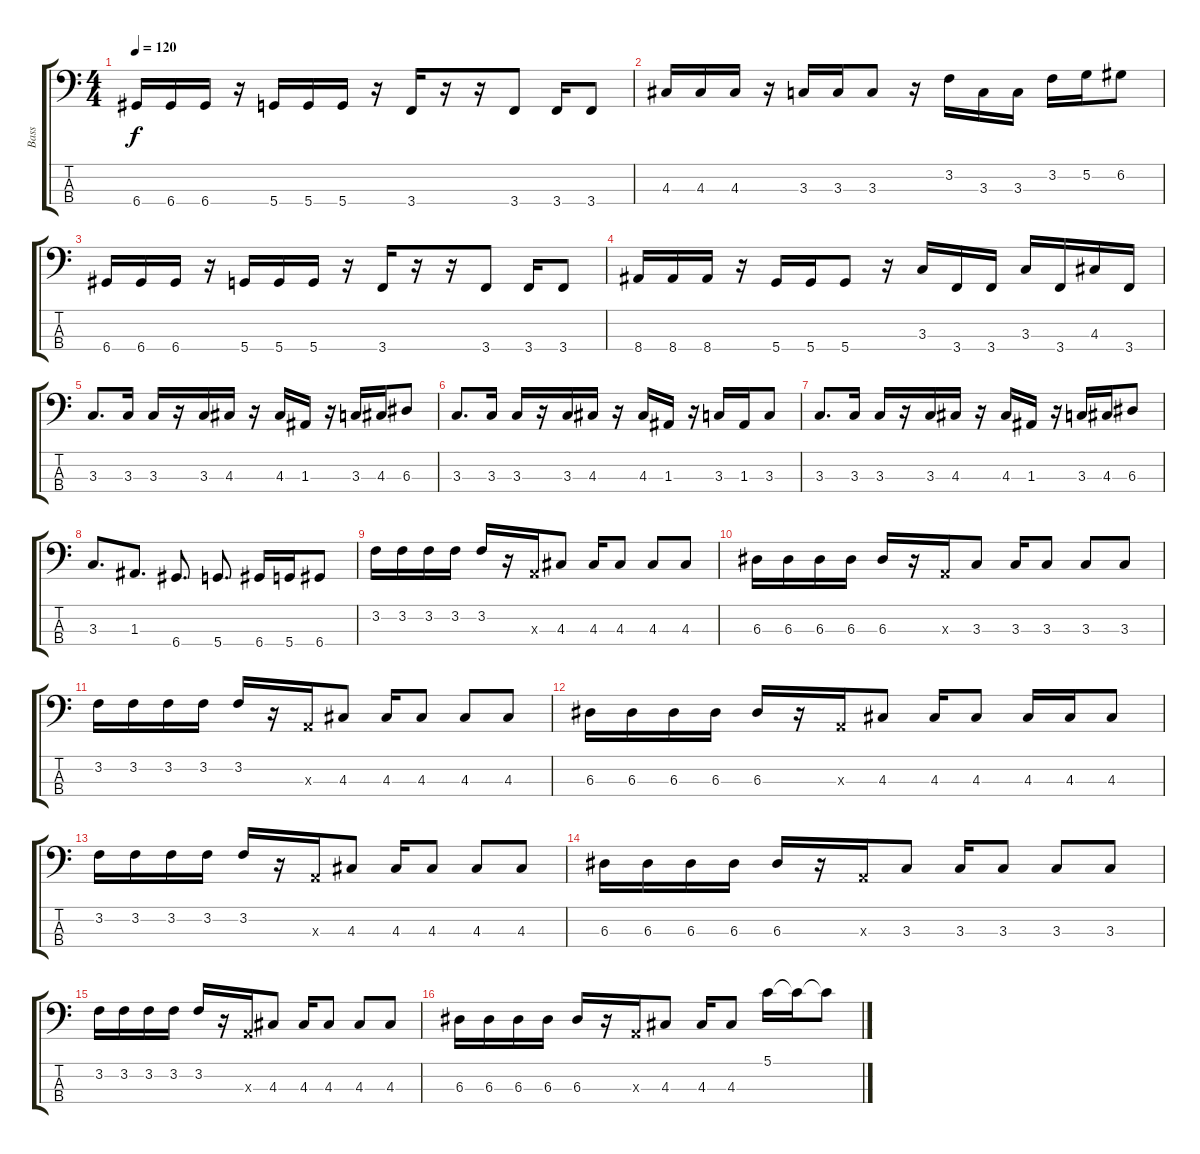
\track ("Bass" "Bass") {instrument electricbassfinger}
\staff {score tabs}
\tuning (G2 D2 A1 D1) {hide}
\ts (4 4)
\tempo 120
\clef f4
\ks c
6.4.16{dy f} 6.4.16 6.4.16 r.16 5.4.16 5.4.16 5.4.16 r.16 3.4.16 r.16 r.16 3.4.8 3.4.16 3.4.8 |
4.3.16 4.3.16 4.3.16 r.16 3.3.16 3.3.16 3.3.8 r.16 3.2.16 3.3.16 3.3.16 3.2.16 5.2.16 6.2.8 |
6.4.16 6.4.16 6.4.16 r.16 5.4.16 5.4.16 5.4.16 r.16 3.4.16 r.16 r.16 3.4.8 3.4.16 3.4.8 |
8.4.16 8.4.16 8.4.16 r.16 5.4.16 5.4.16 5.4.8 r.16 3.3.16 3.4.16 3.4.16 3.3.16 3.4.16 4.3.16 3.4.16 |
3.3.8{d} 3.3.16 3.3.16 r.16 3.3.16 4.3.16 r.16 4.3.16 1.3.16 r.16 3.3.16 4.3.16 6.3.8 |
3.3.8{d} 3.3.16 3.3.16 r.16 3.3.16 4.3.16 r.16 4.3.16 1.3.16 r.16 3.3.16 1.3.16 3.3.8 |
3.3.8{d} 3.3.16 3.3.16 r.16 3.3.16 4.3.16 r.16 4.3.16 1.3.16 r.16 3.3.16 4.3.16 6.3.8 |
3.3.8{d} 1.3.8{d} 6.4.8{d} 5.4.8{d} 6.4.16 5.4.16 6.4.8 |
3.2.16 3.2.16 3.2.16 3.2.16 3.2.16 r.16 0.3{x}.16 4.3.8 4.3.16 4.3.8 4.3.8 4.3.8 |
6.3.16 6.3.16 6.3.16 6.3.16 6.3.16 r.16 0.3{x}.16 3.3.8 3.3.16 3.3.8 3.3.8 3.3.8 |
3.2.16 3.2.16 3.2.16 3.2.16 3.2.16 r.16 0.3{x}.16 4.3.8 4.3.16 4.3.8 4.3.8 4.3.8 |
6.3.16 6.3.16 6.3.16 6.3.16 6.3.16 r.16 0.3{x}.16 4.3.8 4.3.16 4.3.8 4.3.16 4.3.16 4.3.8 |
3.2.16 3.2.16 3.2.16 3.2.16 3.2.16 r.16 0.3{x}.16 4.3.8 4.3.16 4.3.8 4.3.8 4.3.8 |
6.3.16 6.3.16 6.3.16 6.3.16 6.3.16 r.16 0.3{x}.16 3.3.8 3.3.16 3.3.8 3.3.8 3.3.8 |
3.2.16 3.2.16 3.2.16 3.2.16 3.2.16 r.16 0.3{x}.16 4.3.8 4.3.16 4.3.8 4.3.8 4.3.8 |
6.3.16 6.3.16 6.3.16 6.3.16 6.3.16 r.16 0.3{x}.16 4.3.8 4.3.16 4.3.8 5.1.16 5.1{t}.16 5.1{t}.8
